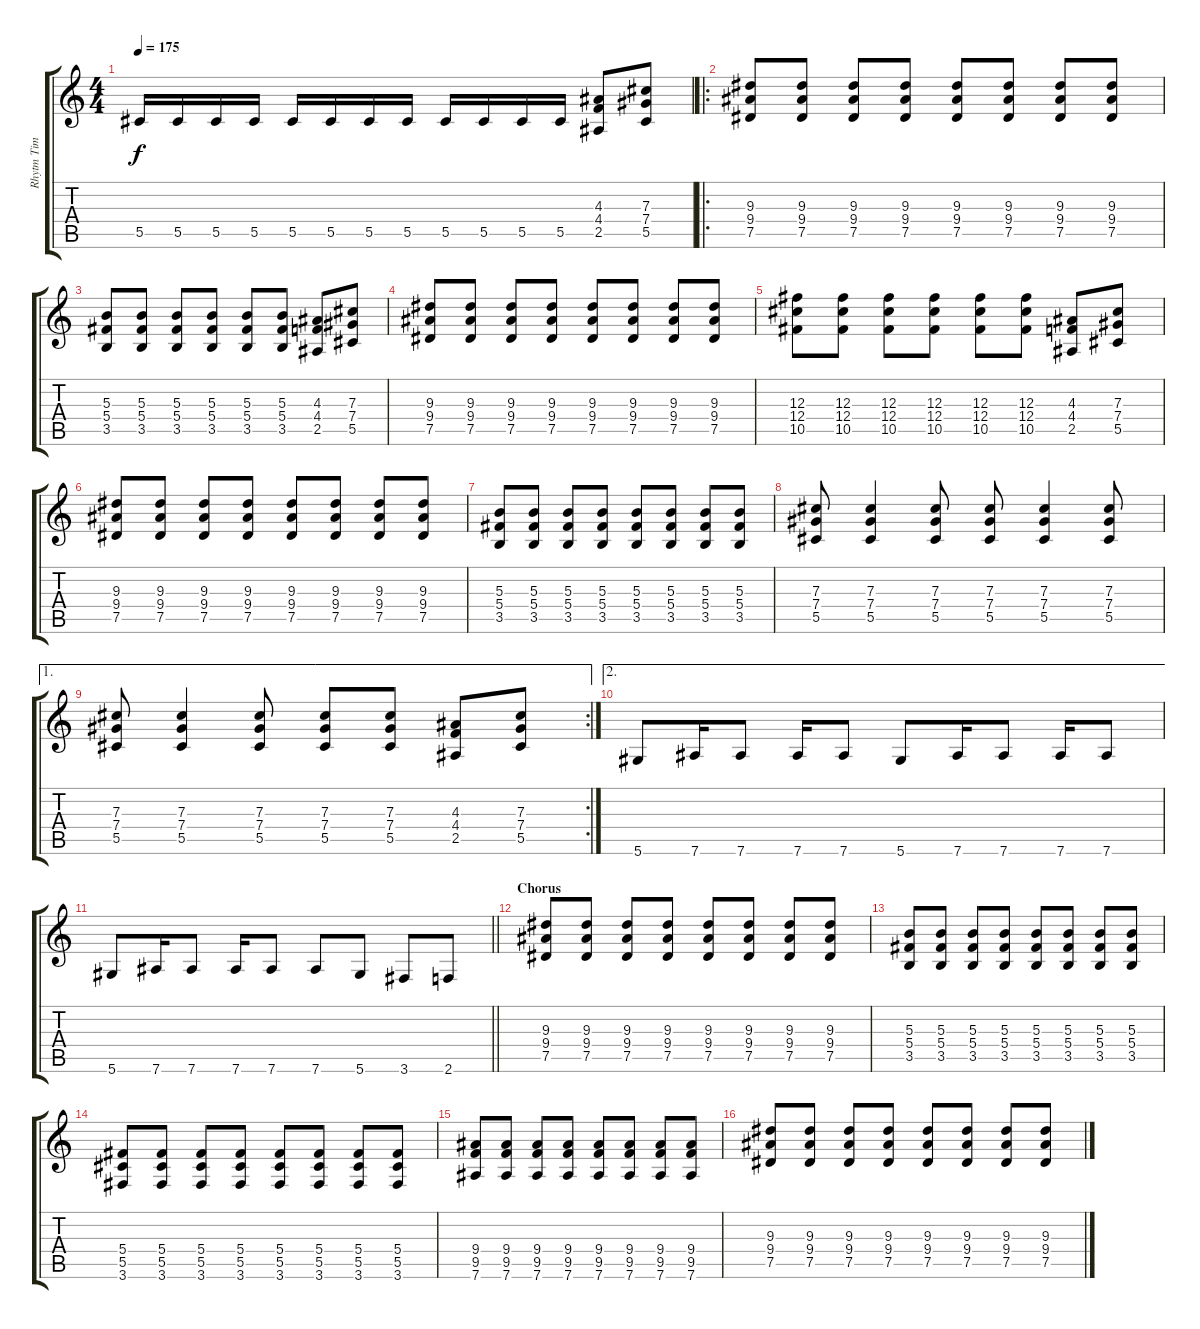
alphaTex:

\track ("Rhytm Tim" "Rhytm Tim") {instrument distortionguitar}
\staff {score tabs}
\tuning (Eb4 Bb3 Gb3 Db3 Ab2 Eb2) {hide}
\ts (4 4)
\tempo 175
\clef g2
\ks c
5.5.16{dy f} 5.5.16 5.5.16 5.5.16 5.5.16 5.5.16 5.5.16 5.5.16 5.5.16 5.5.16 5.5.16 5.5.16 (4.3 4.4 2.5).8 (7.3 7.4 5.5).8 |
\ro
(9.3 9.4 7.5).8 (9.3 9.4 7.5).8 (9.3 9.4 7.5).8 (9.3 9.4 7.5).8 (9.3 9.4 7.5).8 (9.3 9.4 7.5).8 (9.3 9.4 7.5).8 (9.3 9.4 7.5).8 |
(5.3 5.4 3.5).8 (5.3 5.4 3.5).8 (5.3 5.4 3.5).8 (5.3 5.4 3.5).8 (5.3 5.4 3.5).8 (5.3 5.4 3.5).8 (4.3 4.4 2.5).8 (7.3 7.4 5.5).8 |
(9.3 9.4 7.5).8 (9.3 9.4 7.5).8 (9.3 9.4 7.5).8 (9.3 9.4 7.5).8 (9.3 9.4 7.5).8 (9.3 9.4 7.5).8 (9.3 9.4 7.5).8 (9.3 9.4 7.5).8 |
(12.3 12.4 10.5).8 (12.3 12.4 10.5).8 (12.3 12.4 10.5).8 (12.3 12.4 10.5).8 (12.3 12.4 10.5).8 (12.3 12.4 10.5).8 (4.3 4.4 2.5).8 (7.3 7.4 5.5).8 |
(9.3 9.4 7.5).8 (9.3 9.4 7.5).8 (9.3 9.4 7.5).8 (9.3 9.4 7.5).8 (9.3 9.4 7.5).8 (9.3 9.4 7.5).8 (9.3 9.4 7.5).8 (9.3 9.4 7.5).8 |
(5.3 5.4 3.5).8 (5.3 5.4 3.5).8 (5.3 5.4 3.5).8 (5.3 5.4 3.5).8 (5.3 5.4 3.5).8 (5.3 5.4 3.5).8 (5.3 5.4 3.5).8 (5.3 5.4 3.5).8 |
(7.3 7.4 5.5).8 (7.3 7.4 5.5).4 (7.3 7.4 5.5).8 (7.3 7.4 5.5).8 (7.3 7.4 5.5).4 (7.3 7.4 5.5).8 |
\ae 1
\rc 2
(7.3 7.4 5.5).8 (7.3 7.4 5.5).4 (7.3 7.4 5.5).8 (7.3 7.4 5.5).8 (7.3 7.4 5.5).8 (4.3 4.4 2.5).8 (7.3 7.4 5.5).8 |
\ae 2
5.6.8 7.6.16 7.6.8 7.6.16 7.6.8 5.6.8 7.6.16 7.6.8 7.6.16 7.6.8 |
\barLineRight lightlight
5.6.8 7.6.16 7.6.8 7.6.16 7.6.8 7.6.8 5.6.8 3.6.8 2.6.8 |
\section ("" "Chorus")
(9.3 9.4 7.5).8 (9.3 9.4 7.5).8 (9.3 9.4 7.5).8 (9.3 9.4 7.5).8 (9.3 9.4 7.5).8 (9.3 9.4 7.5).8 (9.3 9.4 7.5).8 (9.3 9.4 7.5).8 |
(5.3 5.4 3.5).8 (5.3 5.4 3.5).8 (5.3 5.4 3.5).8 (5.3 5.4 3.5).8 (5.3 5.4 3.5).8 (5.3 5.4 3.5).8 (5.3 5.4 3.5).8 (5.3 5.4 3.5).8 |
(5.4 5.5 3.6).8 (5.4 5.5 3.6).8 (5.4 5.5 3.6).8 (5.4 5.5 3.6).8 (5.4 5.5 3.6).8 (5.4 5.5 3.6).8 (5.4 5.5 3.6).8 (5.4 5.5 3.6).8 |
(9.4 9.5 7.6).8 (9.4 9.5 7.6).8 (9.4 9.5 7.6).8 (9.4 9.5 7.6).8 (9.4 9.5 7.6).8 (9.4 9.5 7.6).8 (9.4 9.5 7.6).8 (9.4 9.5 7.6).8 |
(9.3 9.4 7.5).8 (9.3 9.4 7.5).8 (9.3 9.4 7.5).8 (9.3 9.4 7.5).8 (9.3 9.4 7.5).8 (9.3 9.4 7.5).8 (9.3 9.4 7.5).8 (9.3 9.4 7.5).8
